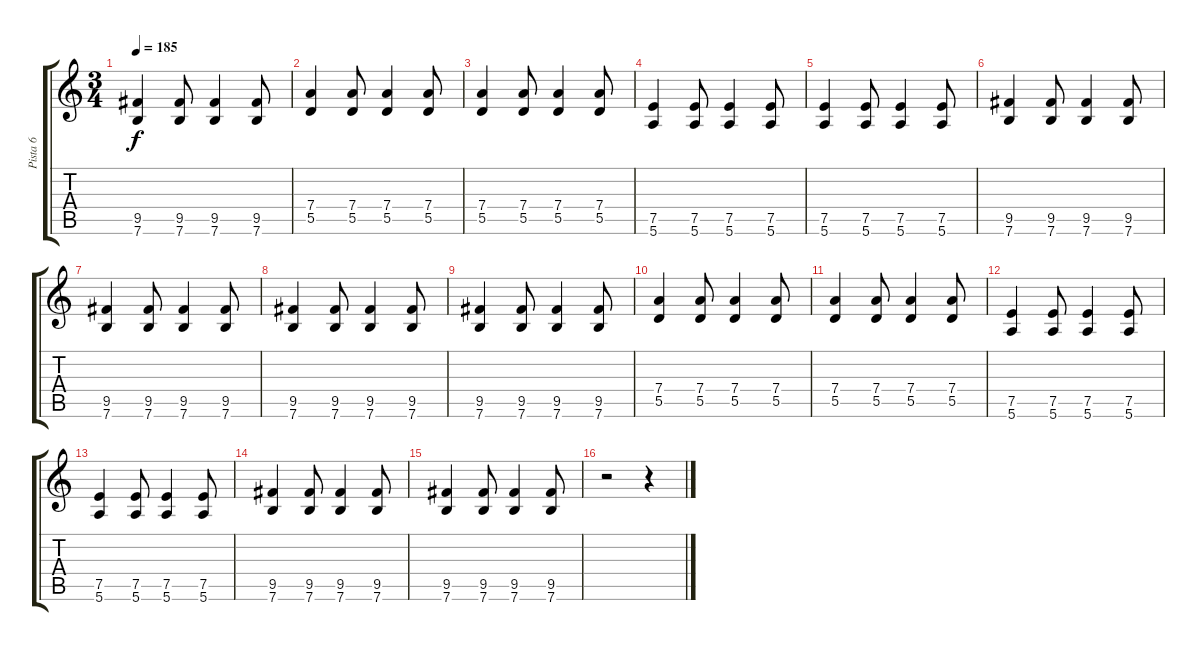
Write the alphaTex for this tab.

\track ("Pista 6" "Pista 6") {instrument distortionguitar}
\staff {score tabs}
\tuning (E4 B3 G3 D3 A2 E2) {hide}
\ts (3 4)
\tempo 185
\clef g2
\ks c
(9.5 7.6).4{dy f} (9.5 7.6).8 (9.5 7.6).4 (9.5 7.6).8 |
(7.4 5.5).4 (7.4 5.5).8 (7.4 5.5).4 (7.4 5.5).8 |
(7.4 5.5).4 (7.4 5.5).8 (7.4 5.5).4 (7.4 5.5).8 |
(7.5 5.6).4 (7.5 5.6).8 (7.5 5.6).4 (7.5 5.6).8 |
(7.5 5.6).4 (7.5 5.6).8 (7.5 5.6).4 (7.5 5.6).8 |
(9.5 7.6).4 (9.5 7.6).8 (9.5 7.6).4 (9.5 7.6).8 |
(9.5 7.6).4 (9.5 7.6).8 (9.5 7.6).4 (9.5 7.6).8 |
(9.5 7.6).4 (9.5 7.6).8 (9.5 7.6).4 (9.5 7.6).8 |
(9.5 7.6).4 (9.5 7.6).8 (9.5 7.6).4 (9.5 7.6).8 |
(7.4 5.5).4 (7.4 5.5).8 (7.4 5.5).4 (7.4 5.5).8 |
(7.4 5.5).4 (7.4 5.5).8 (7.4 5.5).4 (7.4 5.5).8 |
(7.5 5.6).4 (7.5 5.6).8 (7.5 5.6).4 (7.5 5.6).8 |
(7.5 5.6).4 (7.5 5.6).8 (7.5 5.6).4 (7.5 5.6).8 |
(9.5 7.6).4 (9.5 7.6).8 (9.5 7.6).4 (9.5 7.6).8 |
(9.5 7.6).4 (9.5 7.6).8 (9.5 7.6).4 (9.5 7.6).8 |
r.2 r.4
